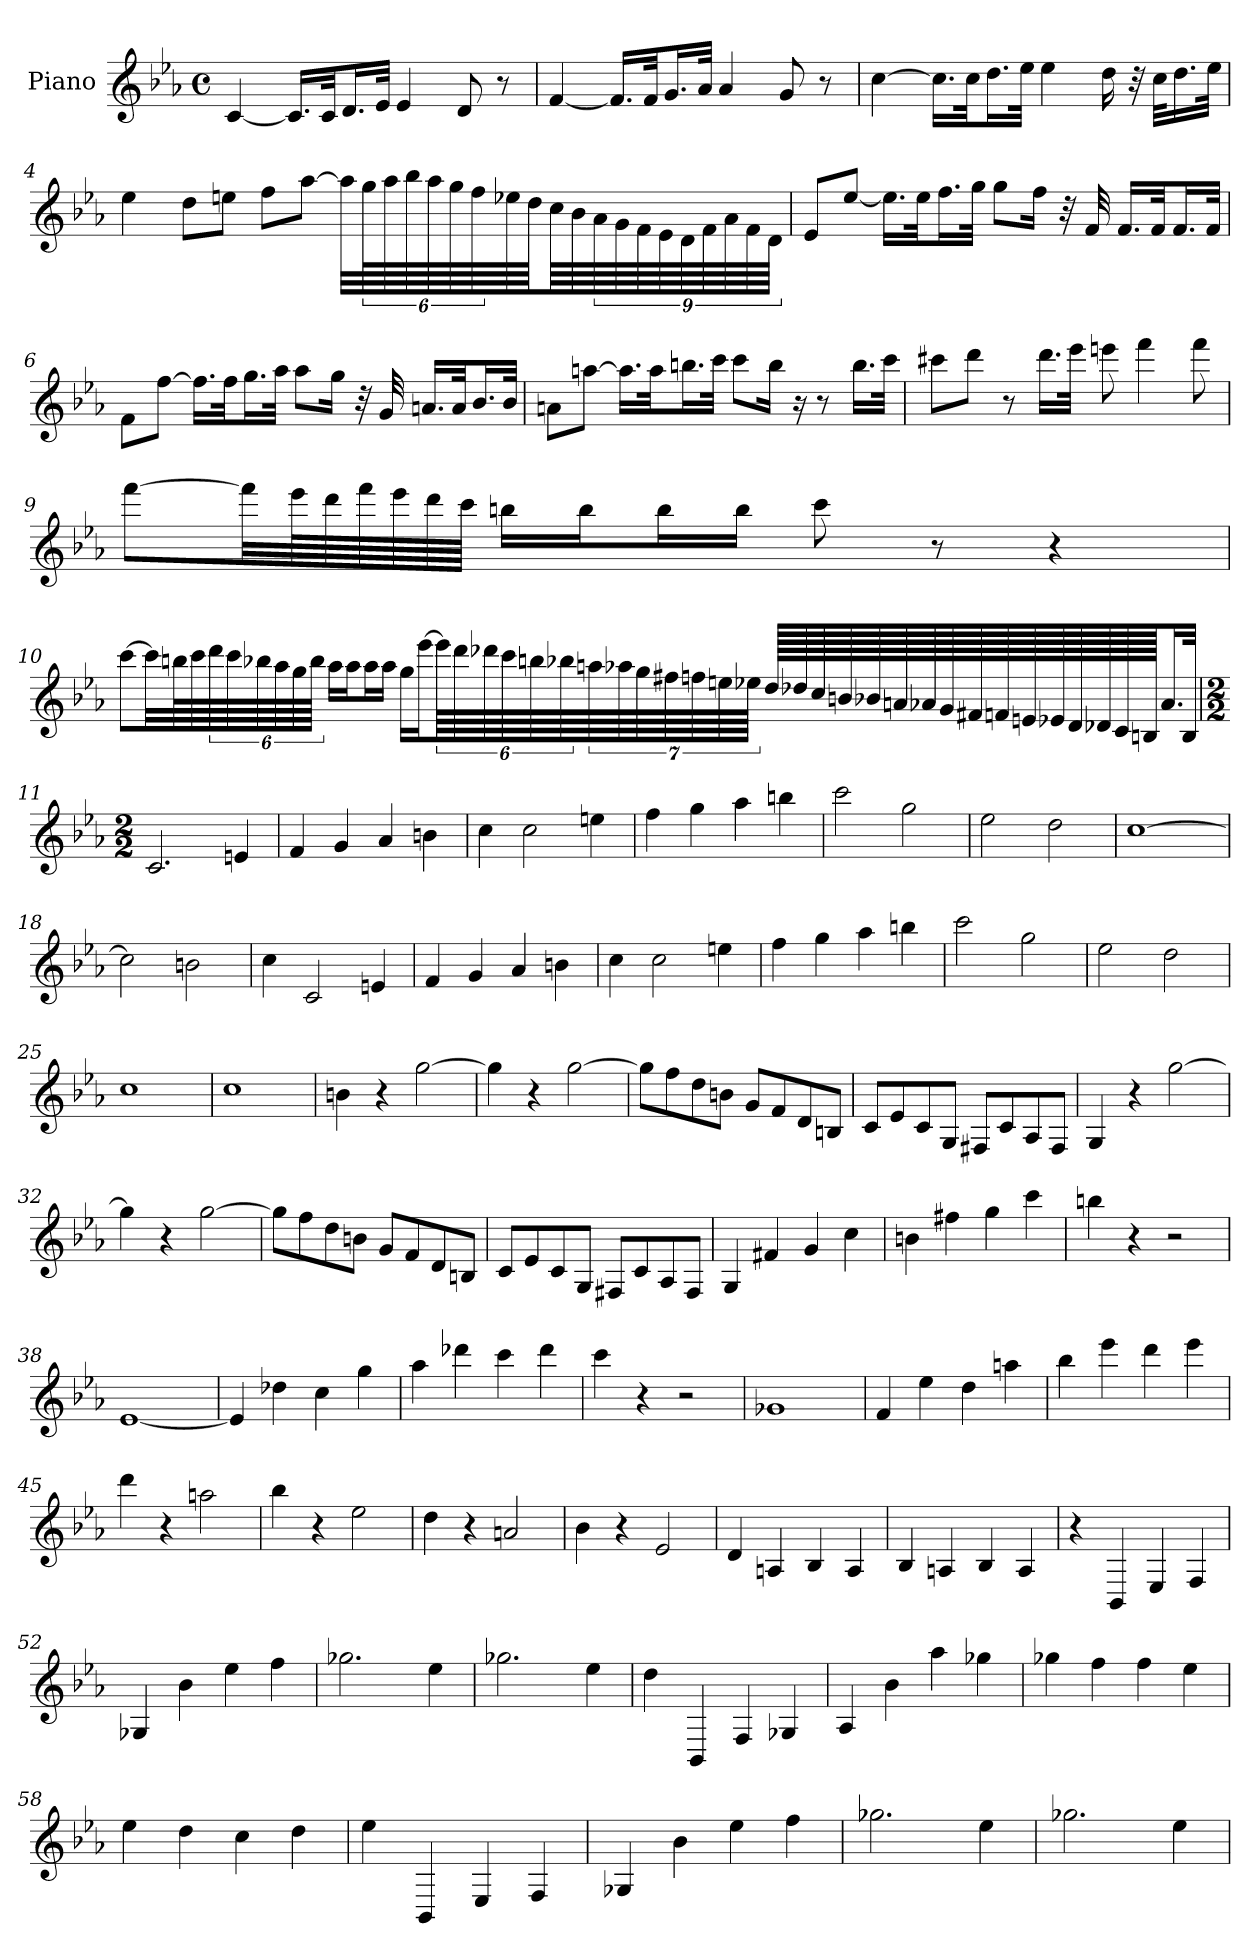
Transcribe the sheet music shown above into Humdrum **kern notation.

**kern
*part1
*staff1
*I"Piano
*I'Pno
*clefG2
*k[b-e-a-]
*c:
*M4/4
*met(c)
*MM40
=1
[4c
16.c/LL]
32c/Jk
16.d/L
32e-/JJk
4e-
8d
8r
=2
[4f
16.f/LL]
32f/Jk
16.g/L
32a-/JJk
4a-
8g
8r
=3
[4cc
16.cc\LL]
32cc\Jk
16.dd\L
32ee-\JJk
4ee-
16dd
32r
32cc\KLL
16.dd\
32ee-\JJk
=4
4ee-
8dd\L
8een\J
8ff\L
[8aa-\J
32aa-\LLL]
96gg\L
96aa-\
96bb-\
96aa-\
96gg\
96ff\
64ee-X\
64dd\JJJ
64cc\LLL
64b-\
96a-\
96g\
96f\
96e-\
96d\
96f\
96a-\
96f\
96d\JJJJ
=5
8e-/L
[8ee-/J
16.ee-\LL]
32ee-\Jk
16.ff\L
32gg\JJk
8gg\L
16ff\Jk
32r
32f
16.f/LL
32f/Jk
16.f/L
32f/JJk
=6
8f\L
[8ff\J
16.ff\LL]
32ff\Jk
16.gg\L
32aa-\JJk
8aa-\L
16gg\Jk
32r
32g
16.an/LL
32a/Jk
16.b-/L
32b-/JJk
=7
8an\L
[8aan\J
16.aa\LL]
32aa\Jk
16.bbn\L
32ccc\JJk
8ccc\L
16bb\Jk
16r
8r
16.bb\LL
32ccc\JJk
=8
8ccc#X\L
8ddd\J
8r
16.ddd\LL
32eee-\JJk
8eeen
4fff
8fff
=9
[8fff\L
32fff\LL]
64eee-\L
64ddd\
64fff\
64eee-\
64ddd\
64ccc\JJJJ
16bbn\LL
16bb\J
16bb\L
16bb\JJ
8ccc
8r
4r
=10
[8ccc\L
32ccc\LL]
64bbn\L
64ccc\
96ddd\
96ccc\
96bb-X\
96aa-\
96gg\
96bb-\JJJJ
16aa-\LL
16aa-\J
16aa-\L
16aa-\JJ
16gg\LL
[16eee-\J
96eee-\LLL]
96ddd\
96ddd-X\
96ccc\
96bbn\
96bb-X\
112aan\
112aa-X\
112gg\
112ff#X\
112ffn\
112een\
112ee-X\JJJJ
128dd/LLLLL
128dd-X/
128cc/
128bn/
128b-X/
128an/
128a-X/
128g/
128f#X/
128fn/
128en/
128e-X/
128d/
128d-X/
128c/
128Bn/JJJJ
16.a-/L
32B/JJk
=11
*M2/2
*MM320
2.c
4en
=12
4f
4g
4a-
4bn
=13
4cc
2cc
4een
=14
4ff
4gg
4aa-
4bbn
=15
2ccc
2gg
=16
2ee-
2dd
=17
[1cc
=18
2cc]
2bn
=19
4cc
2c
4en
=20
4f
4g
4a-
4bn
=21
4cc
2cc
4een
=22
4ff
4gg
4aa-
4bbn
=23
2ccc
2gg
=24
2ee-
2dd
=25
1cc
=26
1cc
=27
4bn
4r
[2gg
=28
4gg]
4r
[2gg
=29
8gg\L]
8ff\
8dd\
8bn\J
8g/L
8f/
8d/
8Bn/J
=30
8c/L
8e-/
8c/
8G/J
8F#X/L
8c/
8A-/
8F#/J
=31
4G
4r
[2gg
=32
4gg]
4r
[2gg
=33
8gg\L]
8ff\
8dd\
8bn\J
8g/L
8f/
8d/
8Bn/J
=34
8c/L
8e-/
8c/
8G/J
8F#X/L
8c/
8A-/
8F#/J
=35
4G
4f#X
4g
4cc
=36
4bn
4ff#X
4gg
4ccc
=37
4bbn
4r
2r
=38
[1e-
=39
4e-]
4dd-X
4cc
4gg
=40
4aa-
4ddd-X
4ccc
4ddd-
=41
4ccc
4r
2r
=42
1g-X
=43
4f
4ee-
4dd
4aan
=44
4bb-
4eee-
4ddd
4eee-
=45
4ddd
4r
2aan
=46
4bb-
4r
2ee-
=47
4dd
4r
2an
=48
4b-
4r
2e-
=49
4d
4An
4B-
4A
=50
4B-
4An
4B-
4A
=51
4r
4BB-
4E-
4F
=52
4G-X
4b-
4ee-
4ff
=53
2.gg-X
4ee-
=54
2.gg-X
4ee-
=55
4dd
4BB-
4F
4G-X
=56
4A-
4b-
4aa-
4gg-X
=57
4gg-X
4ff
4ff
4ee-
=58
4ee-
4dd
4cc
4dd
=59
4ee-
4BB-
4E-
4F
=60
4G-X
4b-
4ee-
4ff
=61
2.gg-X
4ee-
=62
2.gg-X
4ee-
=
*-
